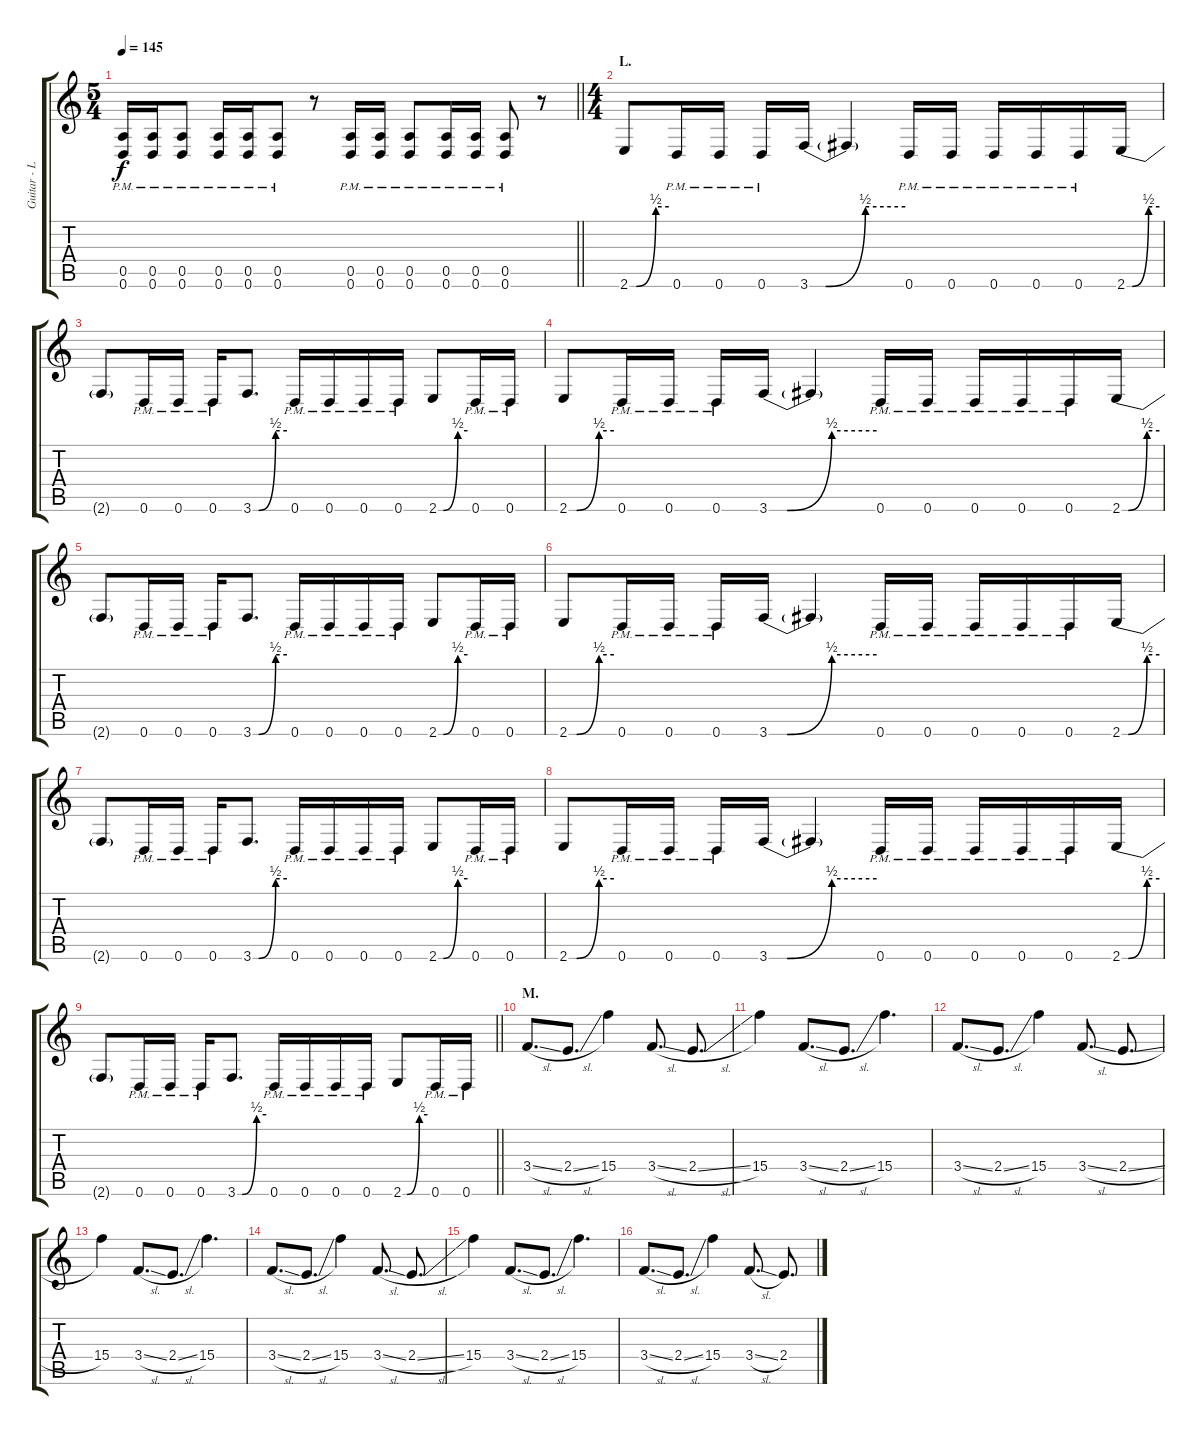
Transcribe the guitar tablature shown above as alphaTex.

\track ("Guitar - Left" "Guitar - L") {instrument distortionguitar}
\staff {score tabs}
\tuning (E4 B3 G3 D3 A2 D2) {hide}
\ts (5 4)
\tempo 145
\clef g2
\barLineRight lightlight
\ks c
(0.5{pm} 0.6{pm}).16{dy f} (0.5{pm} 0.6{pm}).16 (0.5{pm} 0.6{pm}).8 (0.5{pm} 0.6{pm}).16 (0.5{pm} 0.6{pm}).16 (0.5{pm} 0.6{pm}).8 r.8 (0.5{pm} 0.6{pm}).16 (0.5{pm} 0.6{pm}).16 (0.5{pm} 0.6{pm}).8 (0.5{pm} 0.6{pm}).16 (0.5{pm} 0.6{pm}).16 (0.5{pm} 0.6{pm}).8 r.8 |
\ts (4 4)
\section ("" "L.")
2.6{be (custom 0 0 10 0 40 2 60 2)}.8 0.6{pm}.16 0.6{pm}.16 0.6{pm}.16 3.6{be (custom 0 0 10 0 35 2 60 2)}.16 3.6{t}.4 0.6{pm}.16 0.6{pm}.16 0.6{pm}.16 0.6{pm}.16 0.6{pm}.16 2.6{be (custom 0 0 10 0 40 2 60 2)}.16 |
2.6{t}.8 0.6{pm}.16 0.6{pm}.16 0.6{pm}.16 3.6{be (custom 0 0 10 0 40 2 60 2)}.8{d} 0.6{pm}.16 0.6{pm}.16 0.6{pm}.16 0.6{pm}.16 2.6{be (custom 0 0 10 0 40 2 60 2)}.8 0.6{pm}.16 0.6{pm}.16 |
2.6{be (custom 0 0 10 0 40 2 60 2)}.8 0.6{pm}.16 0.6{pm}.16 0.6{pm}.16 3.6{be (custom 0 0 10 0 35 2 60 2)}.16 3.6{t}.4 0.6{pm}.16 0.6{pm}.16 0.6{pm}.16 0.6{pm}.16 0.6{pm}.16 2.6{be (custom 0 0 10 0 40 2 60 2)}.16 |
2.6{t}.8 0.6{pm}.16 0.6{pm}.16 0.6{pm}.16 3.6{be (custom 0 0 10 0 40 2 60 2)}.8{d} 0.6{pm}.16 0.6{pm}.16 0.6{pm}.16 0.6{pm}.16 2.6{be (custom 0 0 10 0 40 2 60 2)}.8 0.6{pm}.16 0.6{pm}.16 |
2.6{be (custom 0 0 10 0 40 2 60 2)}.8 0.6{pm}.16 0.6{pm}.16 0.6{pm}.16 3.6{be (custom 0 0 10 0 35 2 60 2)}.16 3.6{t}.4 0.6{pm}.16 0.6{pm}.16 0.6{pm}.16 0.6{pm}.16 0.6{pm}.16 2.6{be (custom 0 0 10 0 40 2 60 2)}.16 |
2.6{t}.8 0.6{pm}.16 0.6{pm}.16 0.6{pm}.16 3.6{be (custom 0 0 10 0 40 2 60 2)}.8{d} 0.6{pm}.16 0.6{pm}.16 0.6{pm}.16 0.6{pm}.16 2.6{be (custom 0 0 10 0 40 2 60 2)}.8 0.6{pm}.16 0.6{pm}.16 |
2.6{be (custom 0 0 10 0 40 2 60 2)}.8 0.6{pm}.16 0.6{pm}.16 0.6{pm}.16 3.6{be (custom 0 0 10 0 35 2 60 2)}.16 3.6{t}.4 0.6{pm}.16 0.6{pm}.16 0.6{pm}.16 0.6{pm}.16 0.6{pm}.16 2.6{be (custom 0 0 10 0 40 2 60 2)}.16 |
\barLineRight lightlight
2.6{t}.8 0.6{pm}.16 0.6{pm}.16 0.6{pm}.16 3.6{be (custom 0 0 10 0 40 2 60 2)}.8{d} 0.6{pm}.16 0.6{pm}.16 0.6{pm}.16 0.6{pm}.16 2.6{be (custom 0 0 10 0 40 2 60 2)}.8 0.6{pm}.16 0.6{pm}.16 |
\section ("" "M.")
3.4{sl}.8{d} 2.4{sl}.8{d} 15.4.4 3.4{sl}.8{d} 2.4{sl}.8{d} |
15.4.4 3.4{sl}.8{d} 2.4{sl}.8{d} 15.4.4{d} |
3.4{sl}.8{d} 2.4{sl}.8{d} 15.4.4 3.4{sl}.8{d} 2.4{sl}.8{d} |
15.4.4 3.4{sl}.8{d} 2.4{sl}.8{d} 15.4.4{d} |
3.4{sl}.8{d} 2.4{sl}.8{d} 15.4.4 3.4{sl}.8{d} 2.4{sl}.8{d} |
15.4.4 3.4{sl}.8{d} 2.4{sl}.8{d} 15.4.4{d} |
3.4{sl}.8{d} 2.4{sl}.8{d} 15.4.4 3.4{sl}.8{d} 2.4{sl}.8{d}
